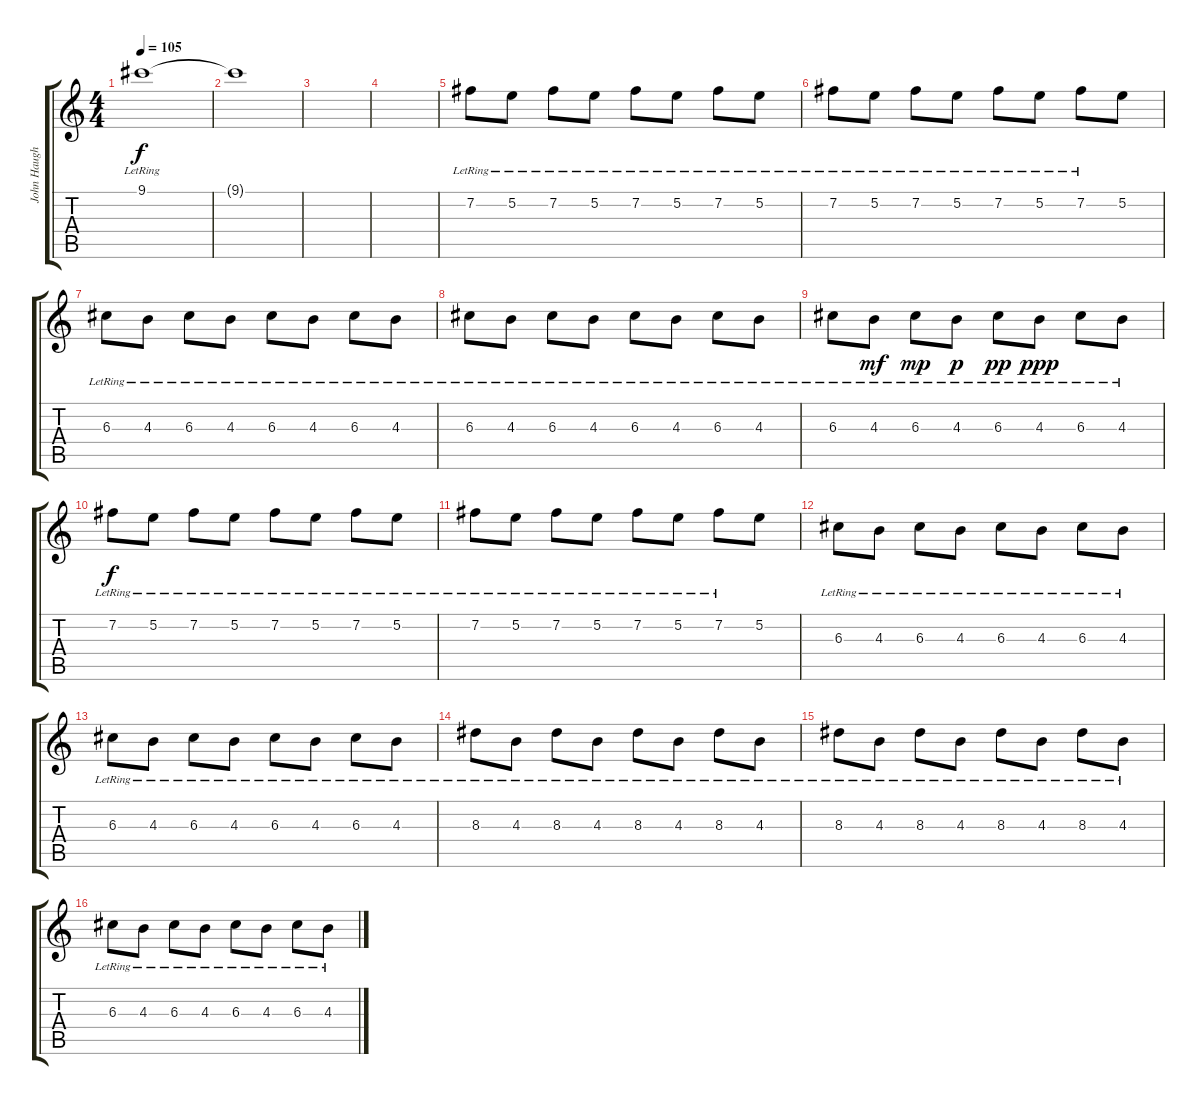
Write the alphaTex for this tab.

\track ("John Haughm" "John Haugh") {instrument overdrivenguitar}
\staff {score tabs}
\tuning (E4 B3 G3 D3 A2 E2) {hide}
\ts (4 4)
\tempo 105
\clef g2
\ks c
9.1{lr}.1{dy f} |
9.1{t}.1 |
|
|
7.2{lr}.8 5.2{lr}.8 7.2{lr}.8 5.2{lr}.8 7.2{lr}.8 5.2{lr}.8 7.2{lr}.8 5.2{lr}.8 |
7.2{lr}.8 5.2{lr}.8 7.2{lr}.8 5.2{lr}.8 7.2{lr}.8 5.2{lr}.8 7.2{lr}.8 5.2.8 |
6.3{lr}.8 4.3{lr}.8 6.3{lr}.8 4.3{lr}.8 6.3{lr}.8 4.3{lr}.8 6.3{lr}.8 4.3{lr}.8 |
6.3{lr}.8 4.3{lr}.8 6.3{lr}.8 4.3{lr}.8 6.3{lr}.8 4.3{lr}.8 6.3{lr}.8 4.3{lr}.8 |
6.3{lr}.8{volume 0} 4.3{lr}.8{dy mf} 6.3{lr}.8{dy mp} 4.3{lr}.8{dy p} 6.3{lr}.8{dy pp} 4.3{lr}.8{dy ppp} 6.3{lr}.8 4.3{lr}.8 |
7.2{lr}.8{dy f volume 9} 5.2{lr}.8 7.2{lr}.8 5.2{lr}.8 7.2{lr}.8 5.2{lr}.8 7.2{lr}.8 5.2{lr}.8 |
7.2{lr}.8 5.2{lr}.8 7.2{lr}.8 5.2{lr}.8 7.2{lr}.8 5.2{lr}.8 7.2{lr}.8 5.2.8 |
6.3{lr}.8 4.3{lr}.8 6.3{lr}.8 4.3{lr}.8 6.3{lr}.8 4.3{lr}.8 6.3{lr}.8 4.3{lr}.8 |
6.3{lr}.8 4.3{lr}.8 6.3{lr}.8 4.3{lr}.8 6.3{lr}.8 4.3{lr}.8 6.3{lr}.8 4.3{lr}.8 |
8.3{lr}.8 4.3{lr}.8 8.3{lr}.8 4.3{lr}.8 8.3{lr}.8 4.3{lr}.8 8.3{lr}.8 4.3{lr}.8 |
8.3{lr}.8 4.3{lr}.8 8.3{lr}.8 4.3{lr}.8 8.3{lr}.8 4.3{lr}.8 8.3{lr}.8 4.3{lr}.8 |
6.3{lr}.8 4.3{lr}.8 6.3{lr}.8 4.3{lr}.8 6.3{lr}.8 4.3{lr}.8 6.3{lr}.8 4.3{lr}.8
